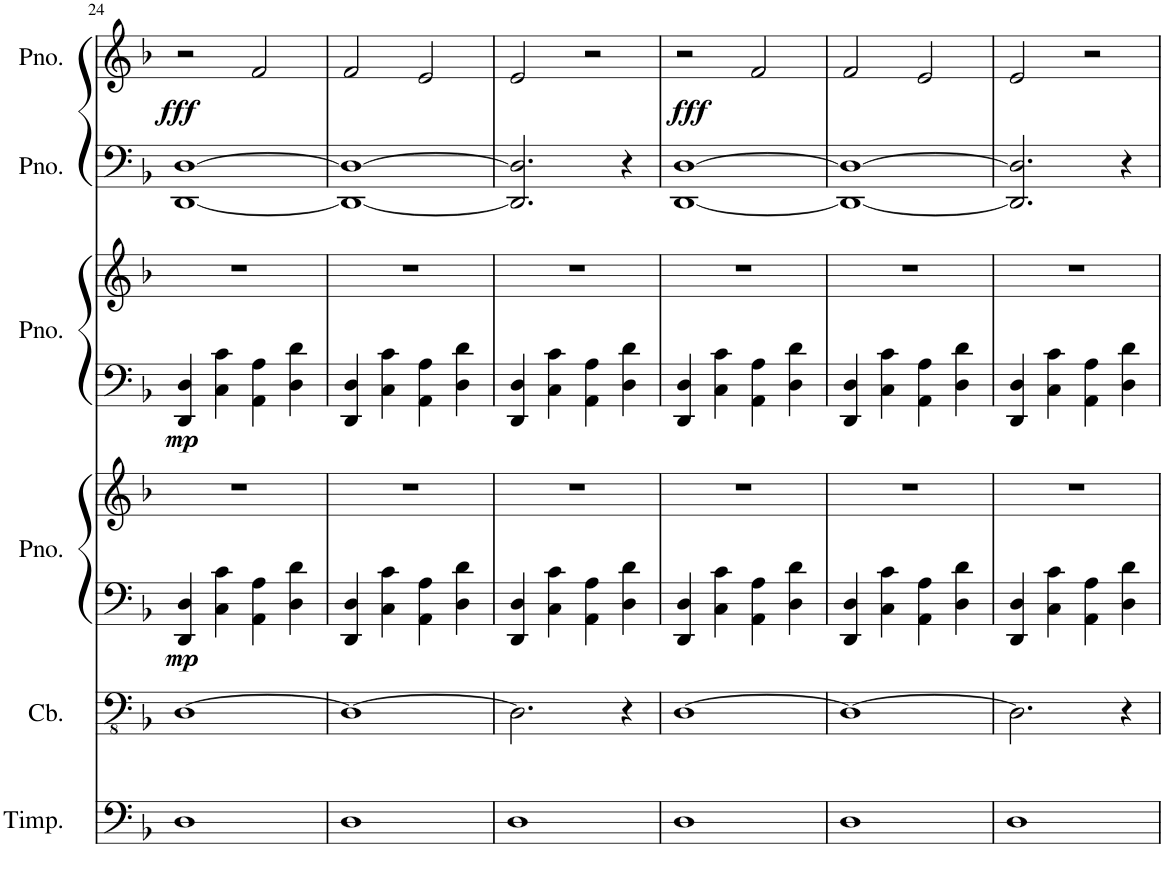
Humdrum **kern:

**kern	**kern	**kern	**kern	**dynam	**kern	**kern	**dynam	**kern	**kern	**dynam
*part6	*part5	*part4	*part4	*part4	*part3	*part3	*part3	*part2	*part1	*part1
*staff8	*staff7	*staff6	*staff5	*staff5/6	*staff4	*staff3	*staff3/4	*staff2	*staff1	*staff1
*I"Timpani	*I"Double Bass	*I"Piano	*	*	*I"Piano	*	*	*I"Piano	*I"Piano	*
*I'Timp.	*	*I'Pno.	*	*	*I'Pno.	*	*	*I'Pno.	*I'Pno.	*
!!LO:PB:g=z
*clefF4	*clefFv4	*clefF4	*clefG2	*	*clefF4	*clefG2	*	*clefF4	*clefG2	*
*	*Trd7c12	*	*	*	*	*	*	*	*	*
*k[b-]	*k[b-]	*k[b-]	*k[b-]	*	*k[b-]	*k[b-]	*	*k[b-]	*k[b-]	*
*M4/4	*M4/4	*M4/4	*M4/4	*	*M4/4	*M4/4	*	*M4/4	*M4/4	*
=24	=24	=24	=24	=24	=24	=24	=24	=24	=24	=24
!	!	!	!	!LO:DY:b=2	!	!	!LO:DY:b=2	!	!	!LO:DY:b
1D	[1DD	4DD/ 4D/	1r	mp	4DD/ 4D/	1r	mp	[1DD [1D	2r	fff
.	.	4C\ 4c\	.	.	4C\ 4c\	.	.	.	.	.
.	.	4AA\ 4A\	.	.	4AA\ 4A\	.	.	.	2f/	.
.	.	4D\ 4d\	.	.	4D\ 4d\	.	.	.	.	.
=25	=25	=25	=25	=25	=25	=25	=25	=25	=25	=25
1D	1DD_	4DD/ 4D/	1r	.	4DD/ 4D/	1r	.	[1DD [1D	2f/	.
.	.	4C\ 4c\	.	.	4C\ 4c\	.	.	.	.	.
.	.	4AA\ 4A\	.	.	4AA\ 4A\	.	.	.	2e/	.
.	.	4D\ 4d\	.	.	4D\ 4d\	.	.	.	.	.
=26	=26	=26	=26	=26	=26	=26	=26	=26	=26	=26
1D	2.DD\]	4DD/ 4D/	1r	.	4DD/ 4D/	1r	.	2.DD/ 2.D/	2e/	.
.	.	4C\ 4c\	.	.	4C\ 4c\	.	.	.	.	.
.	.	4AA\ 4A\	.	.	4AA\ 4A\	.	.	.	2r	.
.	4r	4D\ 4d\	.	.	4D\ 4d\	.	.	4r	.	.
=27	=27	=27	=27	=27	=27	=27	=27	=27	=27	=27
!	!	!	!	!	!	!	!	!	!	!LO:DY:b
1D	[1DD	4DD/ 4D/	1r	.	4DD/ 4D/	1r	.	[1DD [1D	2r	fff
.	.	4C\ 4c\	.	.	4C\ 4c\	.	.	.	.	.
.	.	4AA\ 4A\	.	.	4AA\ 4A\	.	.	.	2f/	.
.	.	4D\ 4d\	.	.	4D\ 4d\	.	.	.	.	.
=28	=28	=28	=28	=28	=28	=28	=28	=28	=28	=28
1D	1DD_	4DD/ 4D/	1r	.	4DD/ 4D/	1r	.	[1DD [1D	2f/	.
.	.	4C\ 4c\	.	.	4C\ 4c\	.	.	.	.	.
.	.	4AA\ 4A\	.	.	4AA\ 4A\	.	.	.	2e/	.
.	.	4D\ 4d\	.	.	4D\ 4d\	.	.	.	.	.
=29	=29	=29	=29	=29	=29	=29	=29	=29	=29	=29
1D	2.DD\]	4DD/ 4D/	1r	.	4DD/ 4D/	1r	.	2.DD/ 2.D/	2e/	.
.	.	4C\ 4c\	.	.	4C\ 4c\	.	.	.	.	.
.	.	4AA\ 4A\	.	.	4AA\ 4A\	.	.	.	2r	.
.	4r	4D\ 4d\	.	.	4D\ 4d\	.	.	4r	.	.
=	=	=	=	=	=	=	=	=	=	=
*-	*-	*-	*-	*-	*-	*-	*-	*-	*-	*-
